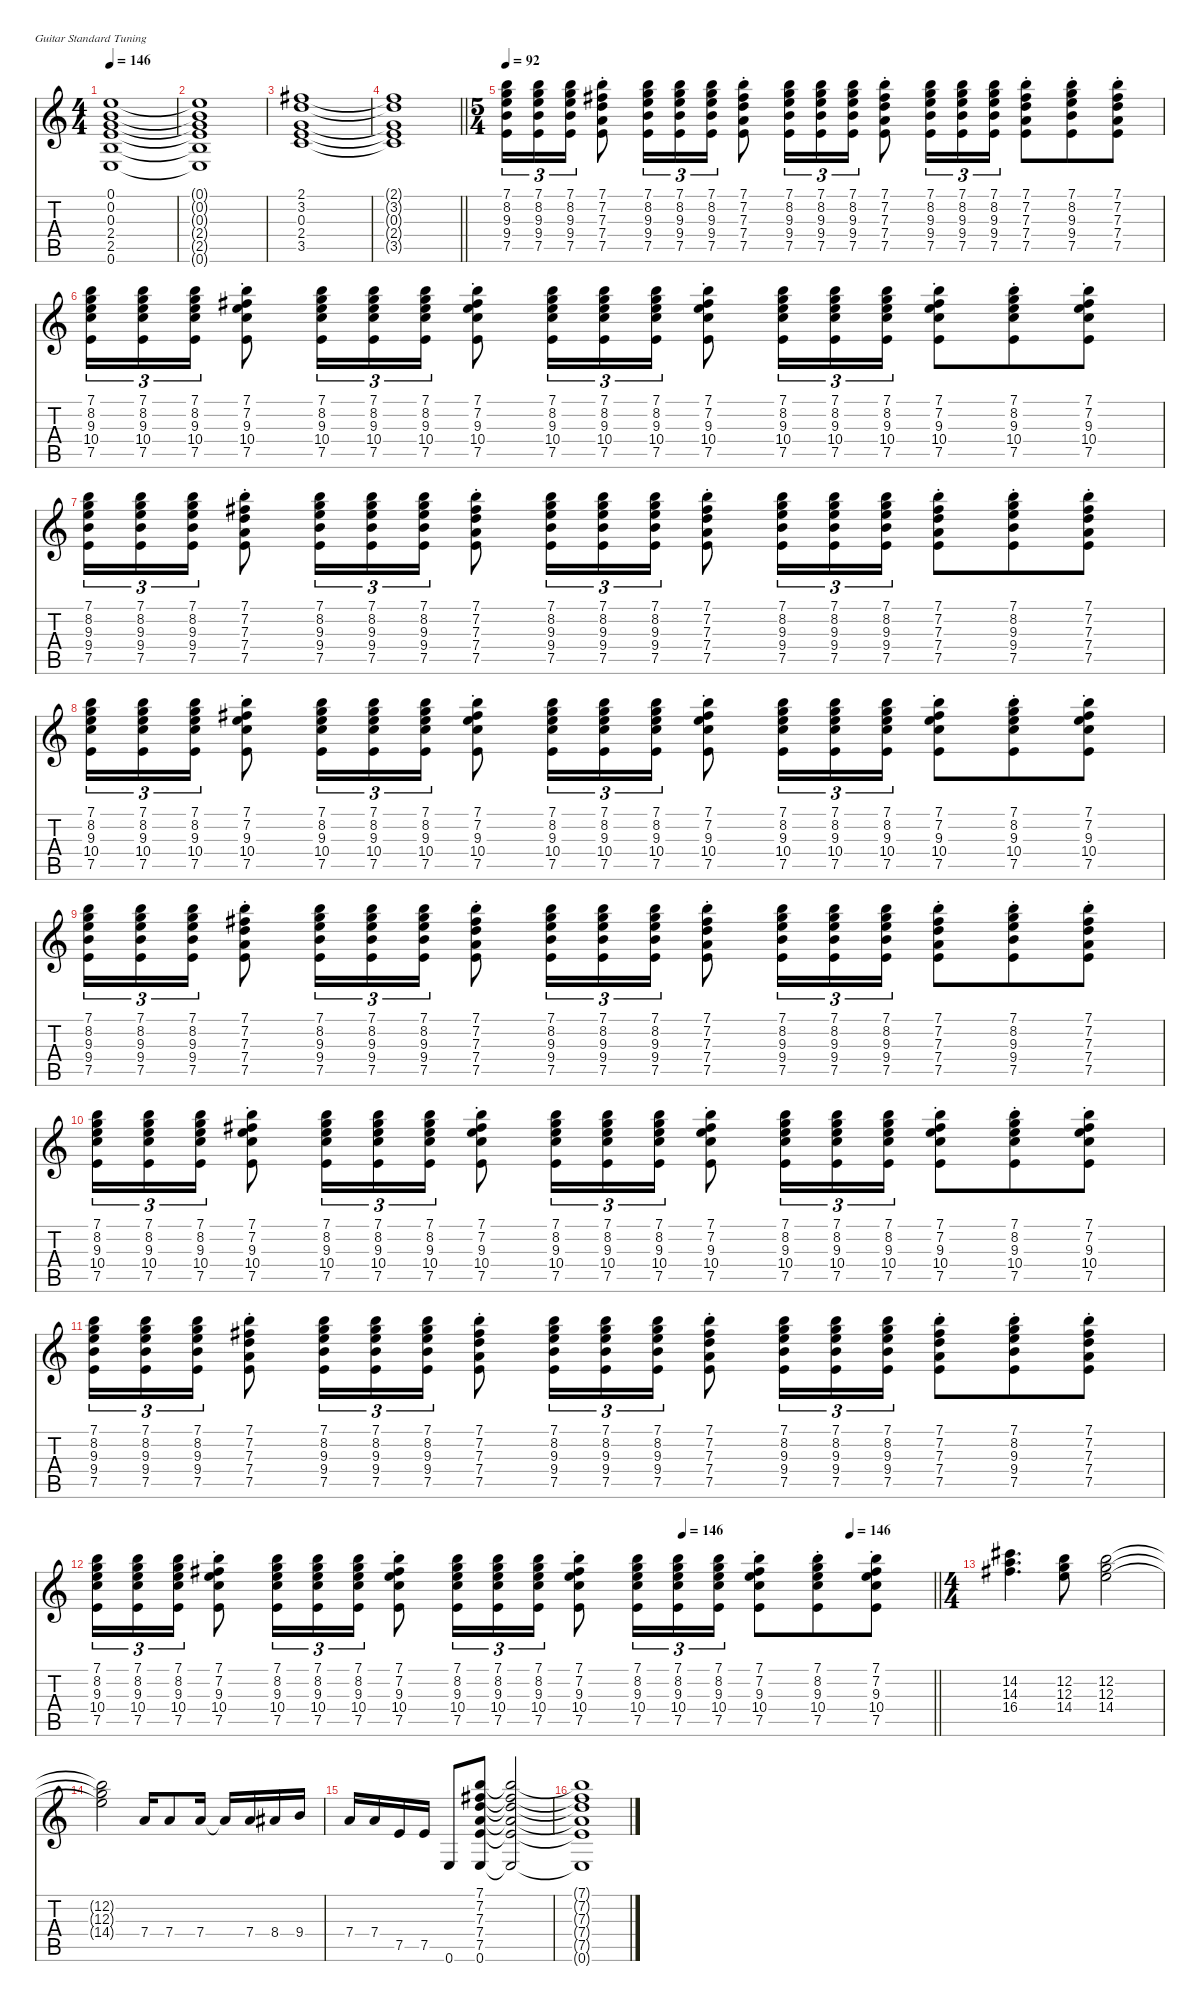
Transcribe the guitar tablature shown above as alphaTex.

\defaultSystemsLayout 4
\hideDynamics
\bracketExtendMode nobrackets
\singleTrackTrackNamePolicy hidden
\multiTrackTrackNamePolicy hidden
\firstSystemTrackNameMode fullname
\firstSystemTrackNameOrientation horizontal
\otherSystemsTrackNameOrientation horizontal
\track ("Guitar 1" "od.guit.") {mute instrument overdrivenguitar}
\staff {score tabs}
\tuning (E4 B3 G3 D3 A2 E2)
\ts (4 4)
\tempo 146
\clef g2
\ks c
(0.1 0.2 0.3 2.4 2.5 0.6).1{dy f beam Up} |
(0.1{t} 0.2{t} 0.3{t} 2.4{t} 2.5{t} 0.6{t}).1{beam Up} |
(2.1{acc #} 3.2 0.3 2.4 3.5).1{beam Up} |
\barLineRight lightlight
(2.1{t acc #} 3.2{t} 0.3{t} 2.4{t} 3.5{t}).1{beam Up} |
\ts (5 4)
\beaming (8 6 4)
\tempo 92
(7.1 8.2 9.3 9.4 7.5).16{tu (3 2) beam Down} (7.1 8.2 9.3 9.4 7.5).16{tu (3 2) beam Down} (7.1 8.2 9.3 9.4 7.5).16{tu (3 2) beam Down} (7.1{st} 7.2{st acc #} 7.3{st} 7.4{st} 7.5{st}).8{beam Down} (7.1 8.2 9.3 9.4 7.5).16{tu (3 2) beam Down} (7.1 8.2 9.3 9.4 7.5).16{tu (3 2) beam Down} (7.1 8.2 9.3 9.4 7.5).16{tu (3 2) beam Down} (7.1{st} 7.2{st acc #} 7.3{st} 7.4{st} 7.5{st}).8{beam Down} (7.1 8.2 9.3 9.4 7.5).16{tu (3 2) beam Down} (7.1 8.2 9.3 9.4 7.5).16{tu (3 2) beam Down} (7.1 8.2 9.3 9.4 7.5).16{tu (3 2) beam Down} (7.1{st} 7.2{st acc #} 7.3{st} 7.4{st} 7.5{st}).8{beam Down} (7.1 8.2 9.3 9.4 7.5).16{tu (3 2) beam Down} (7.1 8.2 9.3 9.4 7.5).16{tu (3 2) beam Down} (7.1 8.2 9.3 9.4 7.5).16{tu (3 2) beam Down} (7.1{st} 7.2{st acc #} 7.3{st} 7.4{st} 7.5{st}).8{beam Down} (7.1{st} 8.2{st} 9.3{st} 9.4{st} 7.5{st}).8{beam Down} (7.1{st} 7.2{st acc #} 7.3{st} 7.4{st} 7.5{st}).8{beam Down} |
(7.1 8.2 9.3 10.4 7.5).16{tu (3 2) beam Down} (7.1 8.2 9.3 10.4 7.5).16{tu (3 2) beam Down} (7.1 8.2 9.3 10.4 7.5).16{tu (3 2) beam Down} (7.1{st} 7.2{st acc #} 9.3{st} 10.4{st} 7.5{st}).8{beam Down} (7.1 8.2 9.3 10.4 7.5).16{tu (3 2) beam Down} (7.1 8.2 9.3 10.4 7.5).16{tu (3 2) beam Down} (7.1 8.2 9.3 10.4 7.5).16{tu (3 2) beam Down} (7.1{st} 7.2{st acc #} 9.3{st} 10.4{st} 7.5{st}).8{beam Down} (7.1 8.2 9.3 10.4 7.5).16{tu (3 2) beam Down} (7.1 8.2 9.3 10.4 7.5).16{tu (3 2) beam Down} (7.1 8.2 9.3 10.4 7.5).16{tu (3 2) beam Down} (7.1{st} 7.2{st acc #} 9.3{st} 10.4{st} 7.5{st}).8{beam Down} (7.1 8.2 9.3 10.4 7.5).16{tu (3 2) beam Down} (7.1 8.2 9.3 10.4 7.5).16{tu (3 2) beam Down} (7.1 8.2 9.3 10.4 7.5).16{tu (3 2) beam Down} (7.1{st} 7.2{st acc #} 9.3{st} 10.4{st} 7.5{st}).8{beam Down} (7.1{st} 8.2{st} 9.3{st} 10.4{st} 7.5{st}).8{beam Down} (7.1{st} 7.2{st acc #} 9.3{st} 10.4{st} 7.5{st}).8{beam Down} |
(7.1 8.2 9.3 9.4 7.5).16{tu (3 2) beam Down} (7.1 8.2 9.3 9.4 7.5).16{tu (3 2) beam Down} (7.1 8.2 9.3 9.4 7.5).16{tu (3 2) beam Down} (7.1{st} 7.2{st acc #} 7.3{st} 7.4{st} 7.5{st}).8{beam Down} (7.1 8.2 9.3 9.4 7.5).16{tu (3 2) beam Down} (7.1 8.2 9.3 9.4 7.5).16{tu (3 2) beam Down} (7.1 8.2 9.3 9.4 7.5).16{tu (3 2) beam Down} (7.1{st} 7.2{st acc #} 7.3{st} 7.4{st} 7.5{st}).8{beam Down} (7.1 8.2 9.3 9.4 7.5).16{tu (3 2) beam Down} (7.1 8.2 9.3 9.4 7.5).16{tu (3 2) beam Down} (7.1 8.2 9.3 9.4 7.5).16{tu (3 2) beam Down} (7.1{st} 7.2{st acc #} 7.3{st} 7.4{st} 7.5{st}).8{beam Down} (7.1 8.2 9.3 9.4 7.5).16{tu (3 2) beam Down} (7.1 8.2 9.3 9.4 7.5).16{tu (3 2) beam Down} (7.1 8.2 9.3 9.4 7.5).16{tu (3 2) beam Down} (7.1{st} 7.2{st acc #} 7.3{st} 7.4{st} 7.5{st}).8{beam Down} (7.1{st} 8.2{st} 9.3{st} 9.4{st} 7.5{st}).8{beam Down} (7.1{st} 7.2{st acc #} 7.3{st} 7.4{st} 7.5{st}).8{beam Down} |
(7.1 8.2 9.3 10.4 7.5).16{tu (3 2) beam Down} (7.1 8.2 9.3 10.4 7.5).16{tu (3 2) beam Down} (7.1 8.2 9.3 10.4 7.5).16{tu (3 2) beam Down} (7.1{st} 7.2{st acc #} 9.3{st} 10.4{st} 7.5{st}).8{beam Down} (7.1 8.2 9.3 10.4 7.5).16{tu (3 2) beam Down} (7.1 8.2 9.3 10.4 7.5).16{tu (3 2) beam Down} (7.1 8.2 9.3 10.4 7.5).16{tu (3 2) beam Down} (7.1{st} 7.2{st acc #} 9.3{st} 10.4{st} 7.5{st}).8{beam Down} (7.1 8.2 9.3 10.4 7.5).16{tu (3 2) beam Down} (7.1 8.2 9.3 10.4 7.5).16{tu (3 2) beam Down} (7.1 8.2 9.3 10.4 7.5).16{tu (3 2) beam Down} (7.1{st} 7.2{st acc #} 9.3{st} 10.4{st} 7.5{st}).8{beam Down} (7.1 8.2 9.3 10.4 7.5).16{tu (3 2) beam Down} (7.1 8.2 9.3 10.4 7.5).16{tu (3 2) beam Down} (7.1 8.2 9.3 10.4 7.5).16{tu (3 2) beam Down} (7.1{st} 7.2{st acc #} 9.3{st} 10.4{st} 7.5{st}).8{beam Down} (7.1{st} 8.2{st} 9.3{st} 10.4{st} 7.5{st}).8{beam Down} (7.1{st} 7.2{st acc #} 9.3{st} 10.4{st} 7.5{st}).8{beam Down} |
(7.1 8.2 9.3 9.4 7.5).16{tu (3 2) beam Down} (7.1 8.2 9.3 9.4 7.5).16{tu (3 2) beam Down} (7.1 8.2 9.3 9.4 7.5).16{tu (3 2) beam Down} (7.1{st} 7.2{st acc #} 7.3{st} 7.4{st} 7.5{st}).8{beam Down} (7.1 8.2 9.3 9.4 7.5).16{tu (3 2) beam Down} (7.1 8.2 9.3 9.4 7.5).16{tu (3 2) beam Down} (7.1 8.2 9.3 9.4 7.5).16{tu (3 2) beam Down} (7.1{st} 7.2{st acc #} 7.3{st} 7.4{st} 7.5{st}).8{beam Down} (7.1 8.2 9.3 9.4 7.5).16{tu (3 2) beam Down} (7.1 8.2 9.3 9.4 7.5).16{tu (3 2) beam Down} (7.1 8.2 9.3 9.4 7.5).16{tu (3 2) beam Down} (7.1{st} 7.2{st acc #} 7.3{st} 7.4{st} 7.5{st}).8{beam Down} (7.1 8.2 9.3 9.4 7.5).16{tu (3 2) beam Down} (7.1 8.2 9.3 9.4 7.5).16{tu (3 2) beam Down} (7.1 8.2 9.3 9.4 7.5).16{tu (3 2) beam Down} (7.1{st} 7.2{st acc #} 7.3{st} 7.4{st} 7.5{st}).8{beam Down} (7.1{st} 8.2{st} 9.3{st} 9.4{st} 7.5{st}).8{beam Down} (7.1{st} 7.2{st acc #} 7.3{st} 7.4{st} 7.5{st}).8{beam Down} |
(7.1 8.2 9.3 10.4 7.5).16{tu (3 2) beam Down} (7.1 8.2 9.3 10.4 7.5).16{tu (3 2) beam Down} (7.1 8.2 9.3 10.4 7.5).16{tu (3 2) beam Down} (7.1{st} 7.2{st acc #} 9.3{st} 10.4{st} 7.5{st}).8{beam Down} (7.1 8.2 9.3 10.4 7.5).16{tu (3 2) beam Down} (7.1 8.2 9.3 10.4 7.5).16{tu (3 2) beam Down} (7.1 8.2 9.3 10.4 7.5).16{tu (3 2) beam Down} (7.1{st} 7.2{st acc #} 9.3{st} 10.4{st} 7.5{st}).8{beam Down} (7.1 8.2 9.3 10.4 7.5).16{tu (3 2) beam Down} (7.1 8.2 9.3 10.4 7.5).16{tu (3 2) beam Down} (7.1 8.2 9.3 10.4 7.5).16{tu (3 2) beam Down} (7.1{st} 7.2{st acc #} 9.3{st} 10.4{st} 7.5{st}).8{beam Down} (7.1 8.2 9.3 10.4 7.5).16{tu (3 2) beam Down} (7.1 8.2 9.3 10.4 7.5).16{tu (3 2) beam Down} (7.1 8.2 9.3 10.4 7.5).16{tu (3 2) beam Down} (7.1{st} 7.2{st acc #} 9.3{st} 10.4{st} 7.5{st}).8{beam Down} (7.1{st} 8.2{st} 9.3{st} 10.4{st} 7.5{st}).8{beam Down} (7.1{st} 7.2{st acc #} 9.3{st} 10.4{st} 7.5{st}).8{beam Down} |
(7.1 8.2 9.3 9.4 7.5).16{tu (3 2) beam Down} (7.1 8.2 9.3 9.4 7.5).16{tu (3 2) beam Down} (7.1 8.2 9.3 9.4 7.5).16{tu (3 2) beam Down} (7.1{st} 7.2{st acc #} 7.3{st} 7.4{st} 7.5{st}).8{beam Down} (7.1 8.2 9.3 9.4 7.5).16{tu (3 2) beam Down} (7.1 8.2 9.3 9.4 7.5).16{tu (3 2) beam Down} (7.1 8.2 9.3 9.4 7.5).16{tu (3 2) beam Down} (7.1{st} 7.2{st acc #} 7.3{st} 7.4{st} 7.5{st}).8{beam Down} (7.1 8.2 9.3 9.4 7.5).16{tu (3 2) beam Down} (7.1 8.2 9.3 9.4 7.5).16{tu (3 2) beam Down} (7.1 8.2 9.3 9.4 7.5).16{tu (3 2) beam Down} (7.1{st} 7.2{st acc #} 7.3{st} 7.4{st} 7.5{st}).8{beam Down} (7.1 8.2 9.3 9.4 7.5).16{tu (3 2) beam Down} (7.1 8.2 9.3 9.4 7.5).16{tu (3 2) beam Down} (7.1 8.2 9.3 9.4 7.5).16{tu (3 2) beam Down} (7.1{st} 7.2{st acc #} 7.3{st} 7.4{st} 7.5{st}).8{beam Down} (7.1{st} 8.2{st} 9.3{st} 9.4{st} 7.5{st}).8{beam Down} (7.1{st} 7.2{st acc #} 7.3{st} 7.4{st} 7.5{st}).8{beam Down} |
\tempo (146 0.7)
\tempo (146 0.9)
\barLineRight lightlight
(7.1 8.2 9.3 10.4 7.5).16{tu (3 2) beam Down} (7.1 8.2 9.3 10.4 7.5).16{tu (3 2) beam Down} (7.1 8.2 9.3 10.4 7.5).16{tu (3 2) beam Down} (7.1{st} 7.2{st acc #} 9.3{st} 10.4{st} 7.5{st}).8{beam Down} (7.1 8.2 9.3 10.4 7.5).16{tu (3 2) beam Down} (7.1 8.2 9.3 10.4 7.5).16{tu (3 2) beam Down} (7.1 8.2 9.3 10.4 7.5).16{tu (3 2) beam Down} (7.1{st} 7.2{st acc #} 9.3{st} 10.4{st} 7.5{st}).8{beam Down} (7.1 8.2 9.3 10.4 7.5).16{tu (3 2) beam Down} (7.1 8.2 9.3 10.4 7.5).16{tu (3 2) beam Down} (7.1 8.2 9.3 10.4 7.5).16{tu (3 2) beam Down} (7.1{st} 7.2{st acc #} 9.3{st} 10.4{st} 7.5{st}).8{beam Down} (7.1 8.2 9.3 10.4 7.5).16{tu (3 2) beam Down} (7.1 8.2 9.3 10.4 7.5).16{tu (3 2) beam Down} (7.1 8.2 9.3 10.4 7.5).16{tu (3 2) beam Down} (7.1{st} 7.2{st acc #} 9.3{st} 10.4{st} 7.5{st}).8{beam Down} (7.1{st} 8.2{st} 9.3{st} 10.4{st} 7.5{st}).8{beam Down} (7.1{st} 7.2{st acc #} 9.3{st} 10.4{st} 7.5{st}).8{beam Down} |
\ts (4 4)
\beaming (8 2 2 2 2)
(14.2{acc #} 14.3 16.4{acc #}).4{d beam Down} (12.2 12.3 14.4).8{beam Down} (12.2 12.3 14.4).2{beam Down} |
(12.2{t} 12.3{t} 14.4{t}).2{beam Down} 7.4.16{beam Up} 7.4.8{beam Up} 7.4.16{beam Up} 7.4{t}.16{beam Up} 7.4.16{beam Up} 8.4{acc #}.16{beam Up} 9.4.16{beam Up} |
7.4.16{beam Up} 7.4.16{beam Up} 7.5.16{beam Up} 7.5.16{beam Up} 0.6.8{beam Up} (7.1 7.2{acc #} 7.3 7.4 7.5 0.6).8{beam Up} (7.1{t} 7.2{t acc #} 7.3{t} 7.4{t} 7.5{t} 0.6{t}).2{beam Up} |
(7.1{t} 7.2{t acc #} 7.3{t} 7.4{t} 7.5{t} 0.6{t}).1{beam Up}
